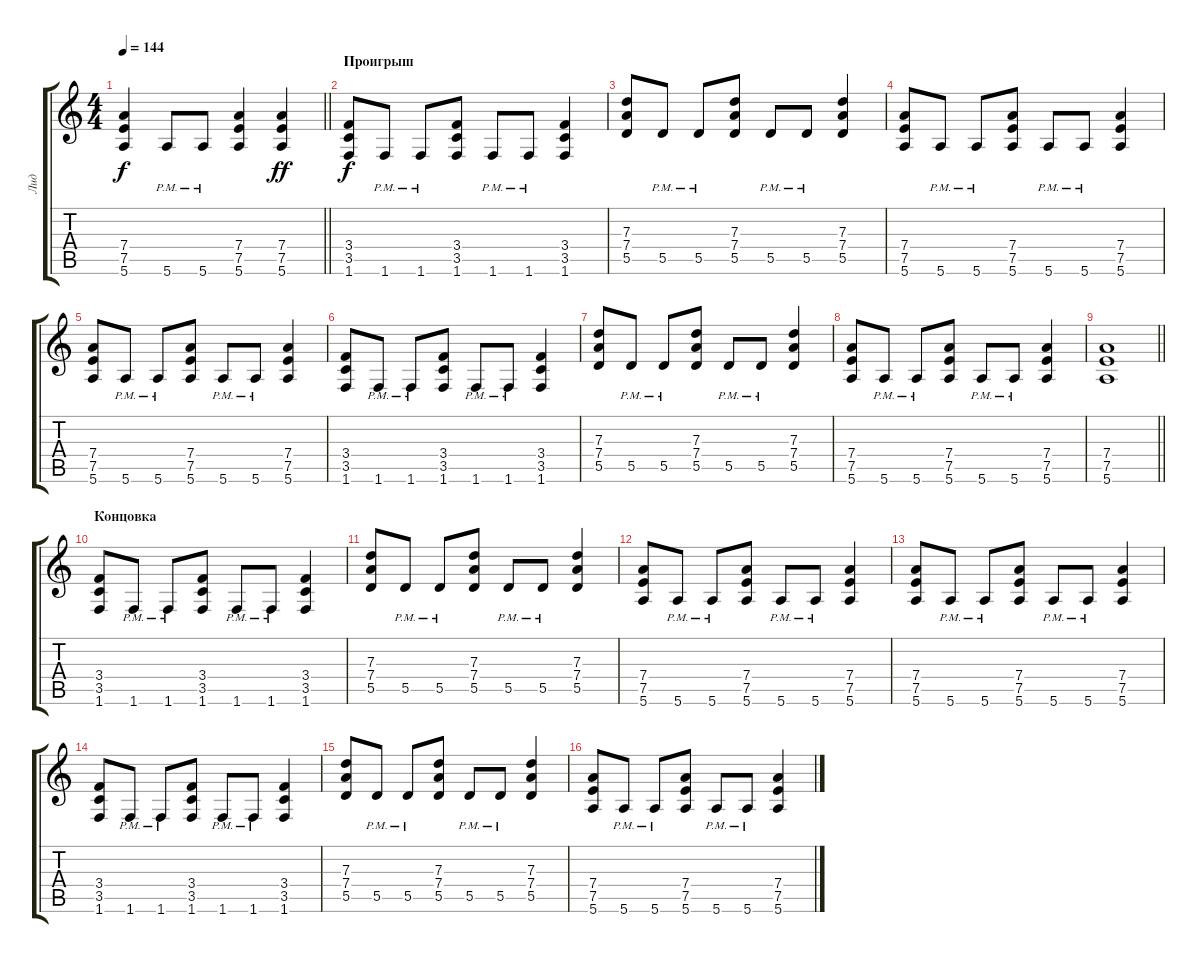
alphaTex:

\track ("Лид" "Лид") {instrument distortionguitar}
\staff {score tabs}
\tuning (E4 B3 G3 D3 A2 E2) {hide}
\ts (4 4)
\tempo 144
\clef g2
\barLineRight lightlight
\ks c
(7.4 7.5 5.6).4{dy f} 5.6{pm}.8 5.6{pm}.8 (7.4 7.5 5.6).4 (7.4 7.5 5.6).4{dy ff} |
\section ("" "Проигрыш")
(3.4 3.5 1.6).8{dy f} 1.6{pm}.8 1.6{pm}.8 (3.4 3.5 1.6).8 1.6{pm}.8 1.6{pm}.8 (3.4 3.5 1.6).4 |
(7.3 7.4 5.5).8 5.5{pm}.8 5.5{pm}.8 (7.3 7.4 5.5).8 5.5{pm}.8 5.5{pm}.8 (7.3 7.4 5.5).4 |
(7.4 7.5 5.6).8 5.6{pm}.8 5.6{pm}.8 (7.4 7.5 5.6).8 5.6{pm}.8 5.6{pm}.8 (7.4 7.5 5.6).4 |
(7.4 7.5 5.6).8 5.6{pm}.8 5.6{pm}.8 (7.4 7.5 5.6).8 5.6{pm}.8 5.6{pm}.8 (7.4 7.5 5.6).4 |
(3.4 3.5 1.6).8 1.6{pm}.8 1.6{pm}.8 (3.4 3.5 1.6).8 1.6{pm}.8 1.6{pm}.8 (3.4 3.5 1.6).4 |
(7.3 7.4 5.5).8 5.5{pm}.8 5.5{pm}.8 (7.3 7.4 5.5).8 5.5{pm}.8 5.5{pm}.8 (7.3 7.4 5.5).4 |
(7.4 7.5 5.6).8 5.6{pm}.8 5.6{pm}.8 (7.4 7.5 5.6).8 5.6{pm}.8 5.6{pm}.8 (7.4 7.5 5.6).4 |
\barLineRight lightlight
(7.4 7.5 5.6).1 |
\section ("" "Концовка")
(3.4 3.5 1.6).8 1.6{pm}.8 1.6{pm}.8 (3.4 3.5 1.6).8 1.6{pm}.8 1.6{pm}.8 (3.4 3.5 1.6).4 |
(7.3 7.4 5.5).8 5.5{pm}.8 5.5{pm}.8 (7.3 7.4 5.5).8 5.5{pm}.8 5.5{pm}.8 (7.3 7.4 5.5).4 |
(7.4 7.5 5.6).8 5.6{pm}.8 5.6{pm}.8 (7.4 7.5 5.6).8 5.6{pm}.8 5.6{pm}.8 (7.4 7.5 5.6).4 |
(7.4 7.5 5.6).8 5.6{pm}.8 5.6{pm}.8 (7.4 7.5 5.6).8 5.6{pm}.8 5.6{pm}.8 (7.4 7.5 5.6).4 |
(3.4 3.5 1.6).8 1.6{pm}.8 1.6{pm}.8 (3.4 3.5 1.6).8 1.6{pm}.8 1.6{pm}.8 (3.4 3.5 1.6).4 |
(7.3 7.4 5.5).8 5.5{pm}.8 5.5{pm}.8 (7.3 7.4 5.5).8 5.5{pm}.8 5.5{pm}.8 (7.3 7.4 5.5).4 |
(7.4 7.5 5.6).8 5.6{pm}.8 5.6{pm}.8 (7.4 7.5 5.6).8 5.6{pm}.8 5.6{pm}.8 (7.4 7.5 5.6).4
